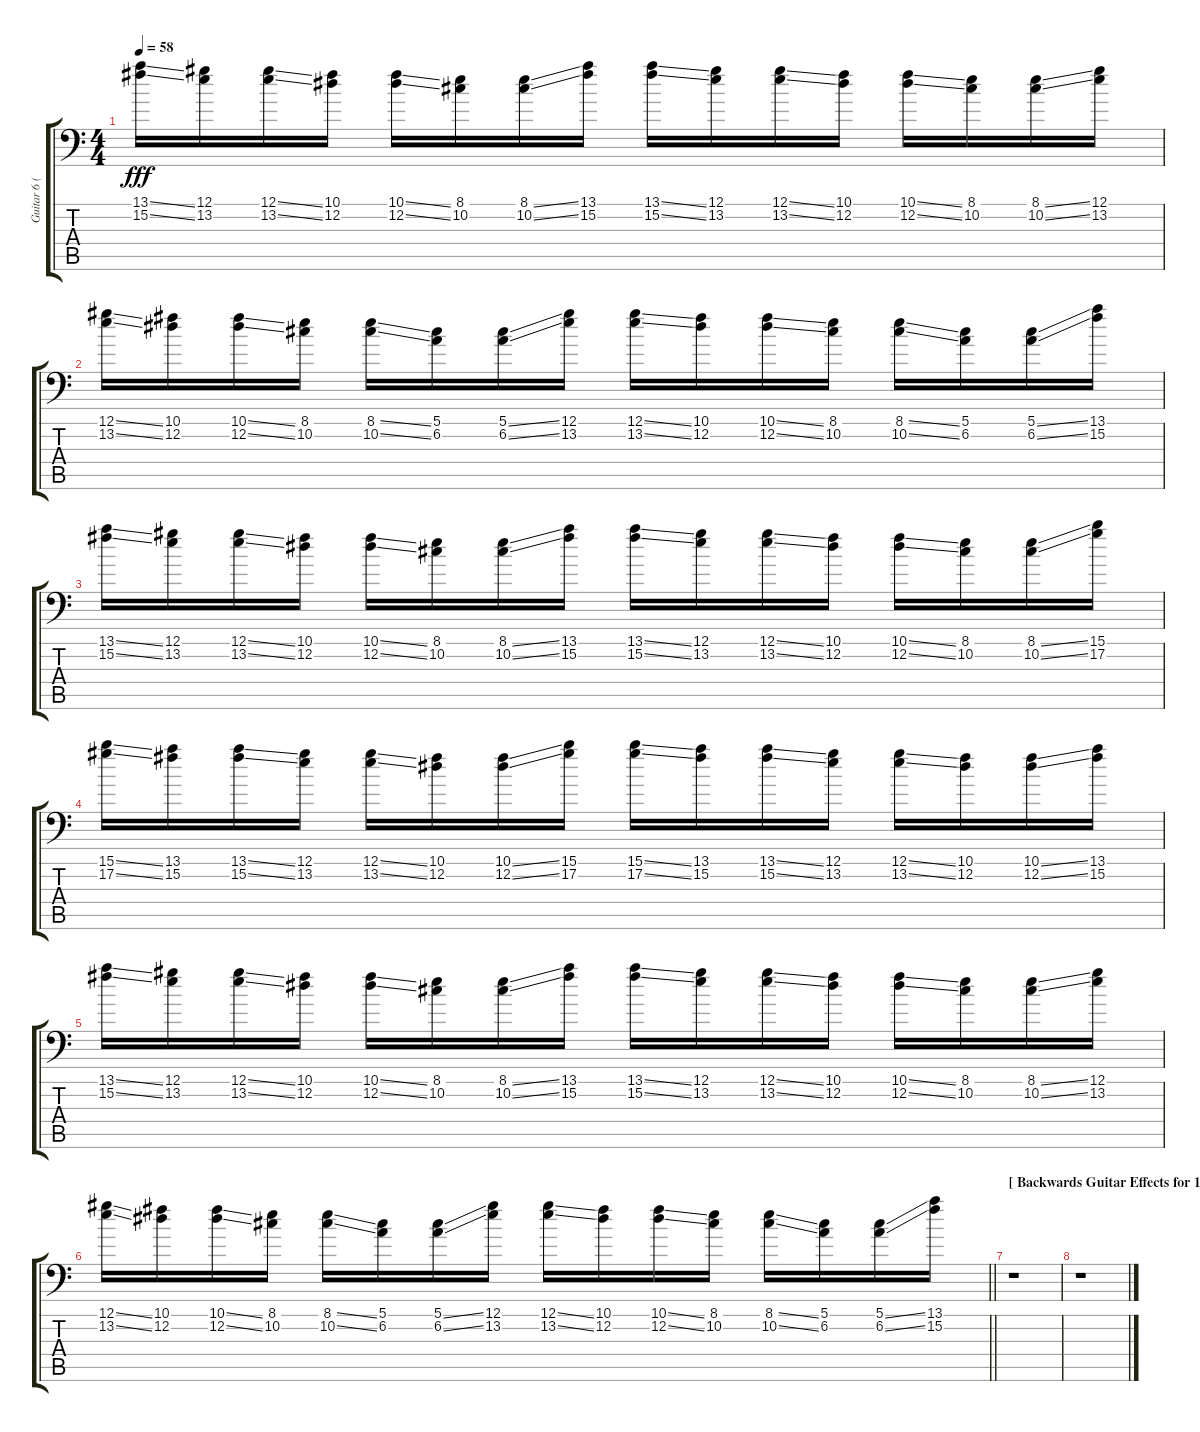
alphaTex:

\track ("Guitar 6 (Acoustic)" "Guitar 6 (") {instrument acousticguitarsteel}
\staff {score tabs}
\tuning (Ab3 Eb3 B2 Gb2 Db2 Ab1) {hide}
\ts (4 4)
\tempo 58
\clef f4
\ks c
(13.1{ss} 15.2{ss}).16{dy fff} (12.1 13.2).16 (12.1{ss} 13.2{ss}).16 (10.1 12.2).16 (10.1{ss} 12.2{ss}).16 (8.1 10.2).16 (8.1{ss} 10.2{ss}).16 (13.1 15.2).16 (13.1{ss} 15.2{ss}).16 (12.1 13.2).16 (12.1{ss} 13.2{ss}).16 (10.1 12.2).16 (10.1{ss} 12.2{ss}).16 (8.1 10.2).16 (8.1{ss} 10.2{ss}).16 (12.1 13.2).16 |
(12.1{ss} 13.2{ss}).16 (10.1 12.2).16 (10.1{ss} 12.2{ss}).16 (8.1 10.2).16 (8.1{ss} 10.2{ss}).16 (5.1 6.2).16 (5.1{ss} 6.2{ss}).16 (12.1 13.2).16 (12.1{ss} 13.2{ss}).16{volume 0} (10.1 12.2).16 (10.1{ss} 12.2{ss}).16 (8.1 10.2).16 (8.1{ss} 10.2{ss}).16 (5.1 6.2).16 (5.1{ss} 6.2{ss}).16 (13.1 15.2).16 |
(13.1{ss} 15.2{ss}).16 (12.1 13.2).16 (12.1{ss} 13.2{ss}).16 (10.1 12.2).16 (10.1{ss} 12.2{ss}).16 (8.1 10.2).16 (8.1{ss} 10.2{ss}).16 (13.1 15.2).16 (13.1{ss} 15.2{ss}).16 (12.1 13.2).16 (12.1{ss} 13.2{ss}).16 (10.1 12.2).16 (10.1{ss} 12.2{ss}).16 (8.1 10.2).16 (8.1{ss} 10.2{ss}).16 (15.1 17.2).16 |
(15.1{ss} 17.2{ss}).16 (13.1 15.2).16 (13.1{ss} 15.2{ss}).16 (12.1 13.2).16 (12.1{ss} 13.2{ss}).16 (10.1 12.2).16 (10.1{ss} 12.2{ss}).16 (15.1 17.2).16 (15.1{ss} 17.2{ss}).16 (13.1 15.2).16 (13.1{ss} 15.2{ss}).16 (12.1 13.2).16 (12.1{ss} 13.2{ss}).16 (10.1 12.2).16 (10.1{ss} 12.2{ss}).16 (13.1 15.2).16 |
(13.1{ss} 15.2{ss}).16 (12.1 13.2).16 (12.1{ss} 13.2{ss}).16 (10.1 12.2).16 (10.1{ss} 12.2{ss}).16 (8.1 10.2).16 (8.1{ss} 10.2{ss}).16 (13.1 15.2).16 (13.1{ss} 15.2{ss}).16 (12.1 13.2).16 (12.1{ss} 13.2{ss}).16 (10.1 12.2).16 (10.1{ss} 12.2{ss}).16 (8.1 10.2).16 (8.1{ss} 10.2{ss}).16 (12.1 13.2).16 |
\barLineRight lightlight
(12.1{ss} 13.2{ss}).16 (10.1 12.2).16 (10.1{ss} 12.2{ss}).16 (8.1 10.2).16 (8.1{ss} 10.2{ss}).16 (5.1 6.2).16 (5.1{ss} 6.2{ss}).16 (12.1 13.2).16 (12.1{ss} 13.2{ss}).16 (10.1 12.2).16 (10.1{ss} 12.2{ss}).16 (8.1 10.2).16 (8.1{ss} 10.2{ss}).16 (5.1 6.2).16 (5.1{ss} 6.2{ss}).16 (13.1 15.2).16 |
\section ("" "[ Backwards Guitar Effects for 1:15 ]")
r.1 |
r.1
